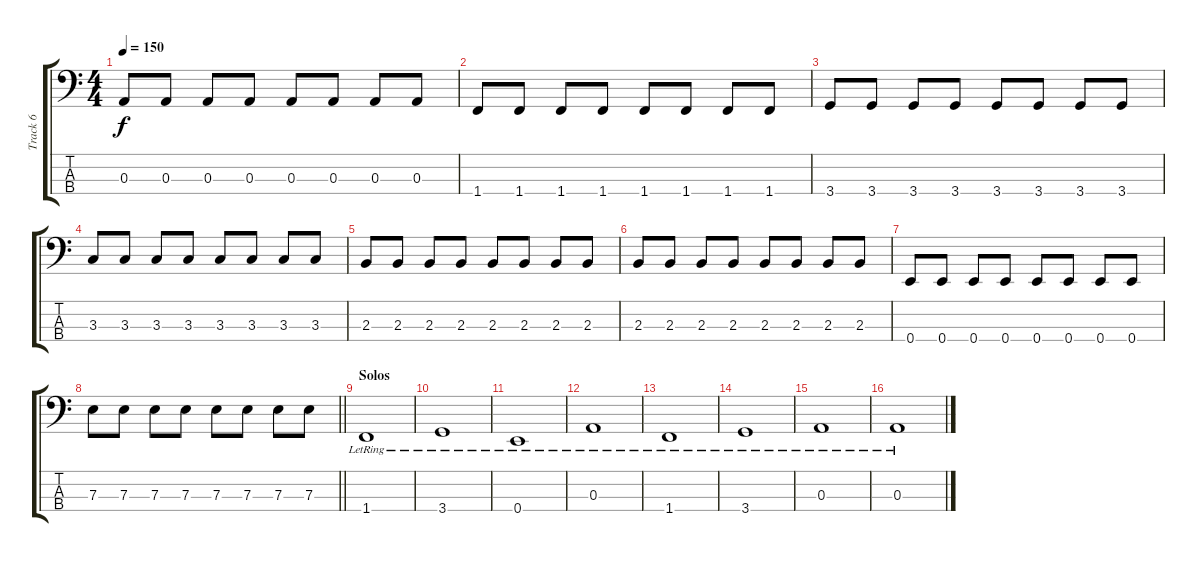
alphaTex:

\track ("Track 6" "Track 6") {instrument electricbassfinger}
\staff {score tabs}
\tuning (G2 D2 A1 E1) {hide}
\ts (4 4)
\tempo 150
\clef f4
\ks c
0.3.8{dy f} 0.3.8 0.3.8 0.3.8 0.3.8 0.3.8 0.3.8 0.3.8 |
1.4.8 1.4.8 1.4.8 1.4.8 1.4.8 1.4.8 1.4.8 1.4.8 |
3.4.8 3.4.8 3.4.8 3.4.8 3.4.8 3.4.8 3.4.8 3.4.8 |
3.3.8 3.3.8 3.3.8 3.3.8 3.3.8 3.3.8 3.3.8 3.3.8 |
2.3.8 2.3.8 2.3.8 2.3.8 2.3.8 2.3.8 2.3.8 2.3.8 |
2.3.8 2.3.8 2.3.8 2.3.8 2.3.8 2.3.8 2.3.8 2.3.8 |
0.4.8 0.4.8 0.4.8 0.4.8 0.4.8 0.4.8 0.4.8 0.4.8 |
\barLineRight lightlight
7.3.8 7.3.8 7.3.8 7.3.8 7.3.8 7.3.8 7.3.8 7.3.8 |
\section ("" "Solos")
1.4{lr}.1 |
3.4{lr}.1 |
0.4{lr}.1 |
0.3{lr}.1 |
1.4{lr}.1 |
3.4{lr}.1 |
0.3{lr}.1 |
0.3{lr}.1
